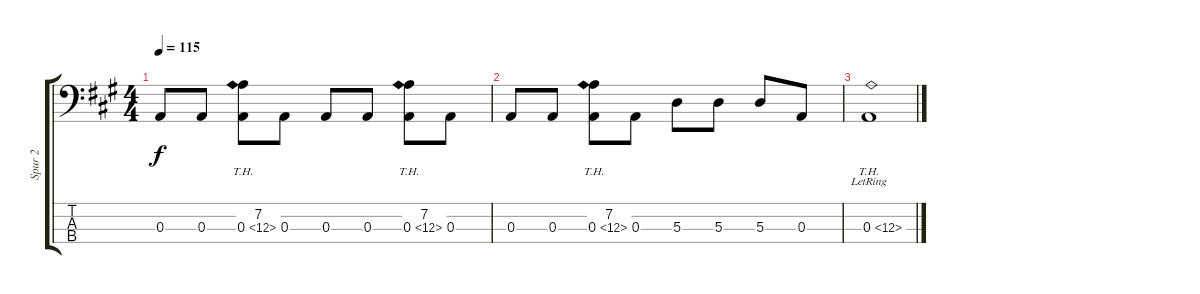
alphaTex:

\track ("Spur 2" "Spur 2") {instrument electricbassfinger}
\staff {score tabs}
\tuning (G2 D2 A1 E1) {hide}
\ts (4 4)
\tempo 115
\clef f4
\ks a
0.3.8{dy f} 0.3.8 (7.2 0.3{th 12}).8 0.3.8 0.3.8 0.3.8 (7.2 0.3{th 12}).8 0.3.8 |
0.3.8 0.3.8 (7.2 0.3{th 12}).8 0.3.8 5.3.8 5.3.8 5.3.8 0.3.8 |
0.3{th 12 lr}.1
